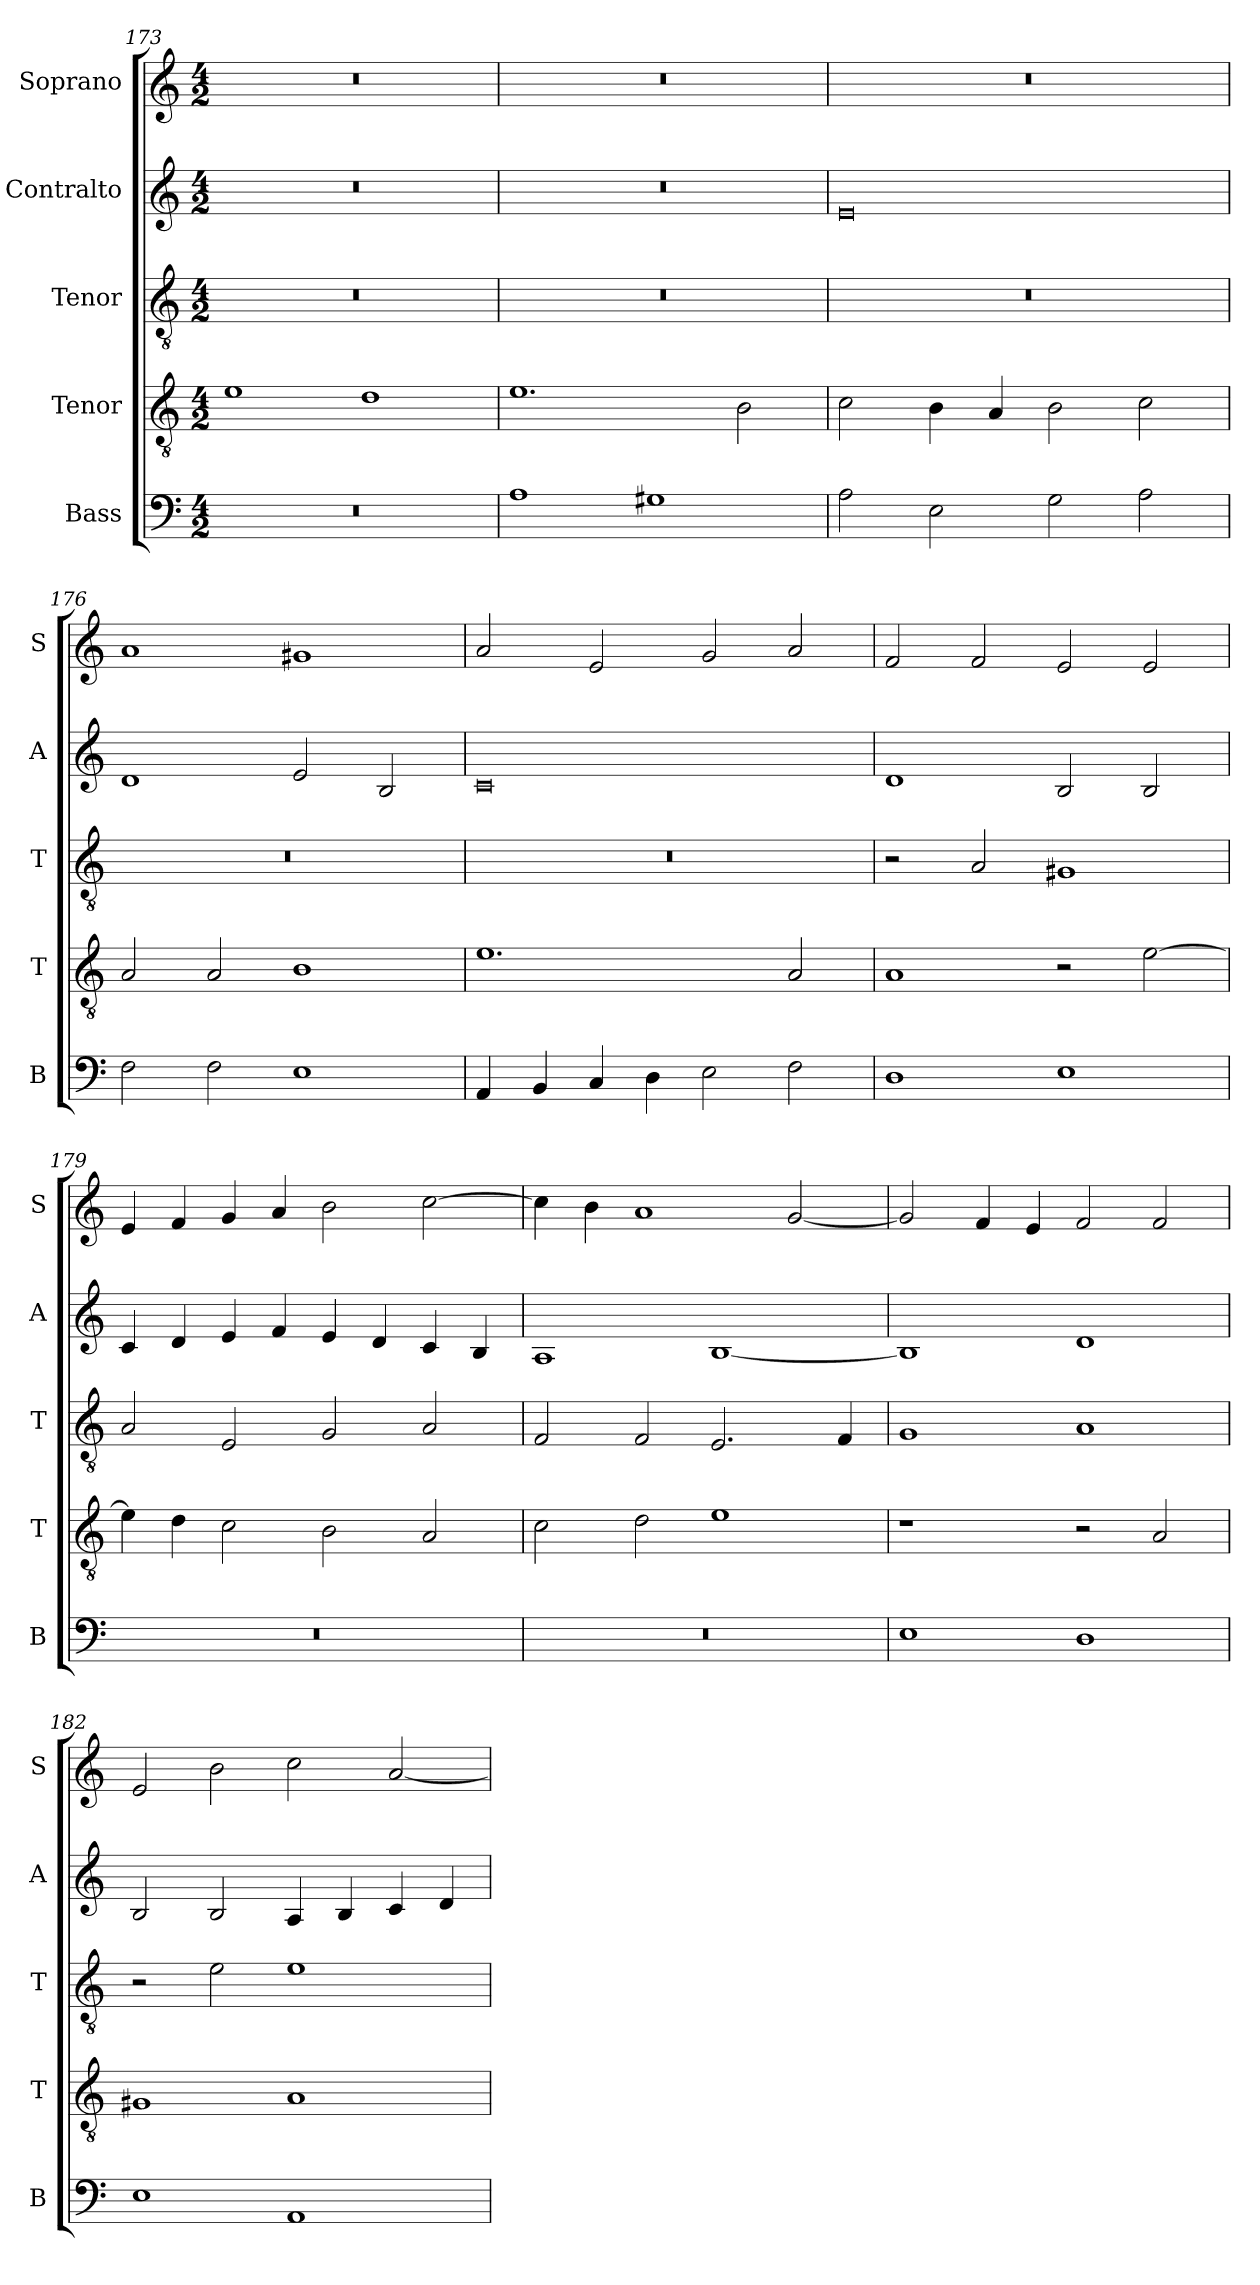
**kern	**kern	**kern	**kern	**kern
*part5	*part4	*part3	*part2	*part1
*staff5	*staff4	*staff3	*staff2	*staff1
*I"Bass	*I"Tenor	*I"Tenor	*I"Contralto	*I"Soprano
*I'B	*I'T	*I'T	*I'A	*I'S
*clefF4	*clefGv2	*clefGv2	*clefG2	*clefG2
*k[]	*k[]	*k[]	*k[]	*k[]
*E:phr	*E:phr	*E:phr	*E:phr	*E:phr
*M4/2	*M4/2	*M4/2	*M4/2	*M4/2
=173	=173	=173	=173	=173
0r	1e	0r	0r	0r
.	1d	.	.	.
=174	=174	=174	=174	=174
1A	1.e	0r	0r	0r
1G#X	.	.	.	.
.	2B	.	.	.
=175	=175	=175	=175	=175
2A	2c	0r	0e	0r
2E	4B	.	.	.
.	4A	.	.	.
2G	2B	.	.	.
2A	2c	.	.	.
=176	=176	=176	=176	=176
2F	2A	0r	1d	1a
2F	2A	.	.	.
1E	1B	.	2e	1g#X
.	.	.	2B	.
=177	=177	=177	=177	=177
4AA	1.e	0r	0c	2a
4BB	.	.	.	.
4C	.	.	.	2e
4D	.	.	.	.
2E	.	.	.	2g
2F	2A	.	.	2a
=178	=178	=178	=178	=178
1D	1A	2r	1d	2f
.	.	2A	.	2f
1E	2r	1G#X	2B	2e
.	[2e	.	2B	2e
=179	=179	=179	=179	=179
0r	4e]	2A	4c	4e
.	4d	.	4d	4f
.	2c	2E	4e	4g
.	.	.	4f	4a
.	2B	2G	4e	2b
.	.	.	4d	.
.	2A	2A	4c	[2cc
.	.	.	4B	.
=180	=180	=180	=180	=180
0r	2c	2F	1A	4cc]
.	.	.	.	4b
.	2d	2F	.	1a
.	1e	2.E	[1B	.
.	.	.	.	[2g
.	.	4F	.	.
=181	=181	=181	=181	=181
1E	1r	1G	1B]	2g]
.	.	.	.	4f
.	.	.	.	4e
1D	2r	1A	1d	2f
.	2A	.	.	2f
=182	=182	=182	=182	=182
1E	1G#X	2r	2B	2e
.	.	2e	2B	2b
1AA	1A	1e	4A	2cc
.	.	.	4B	.
.	.	.	4c	[2a
.	.	.	4d	.
=	=	=	=	=
*-	*-	*-	*-	*-
